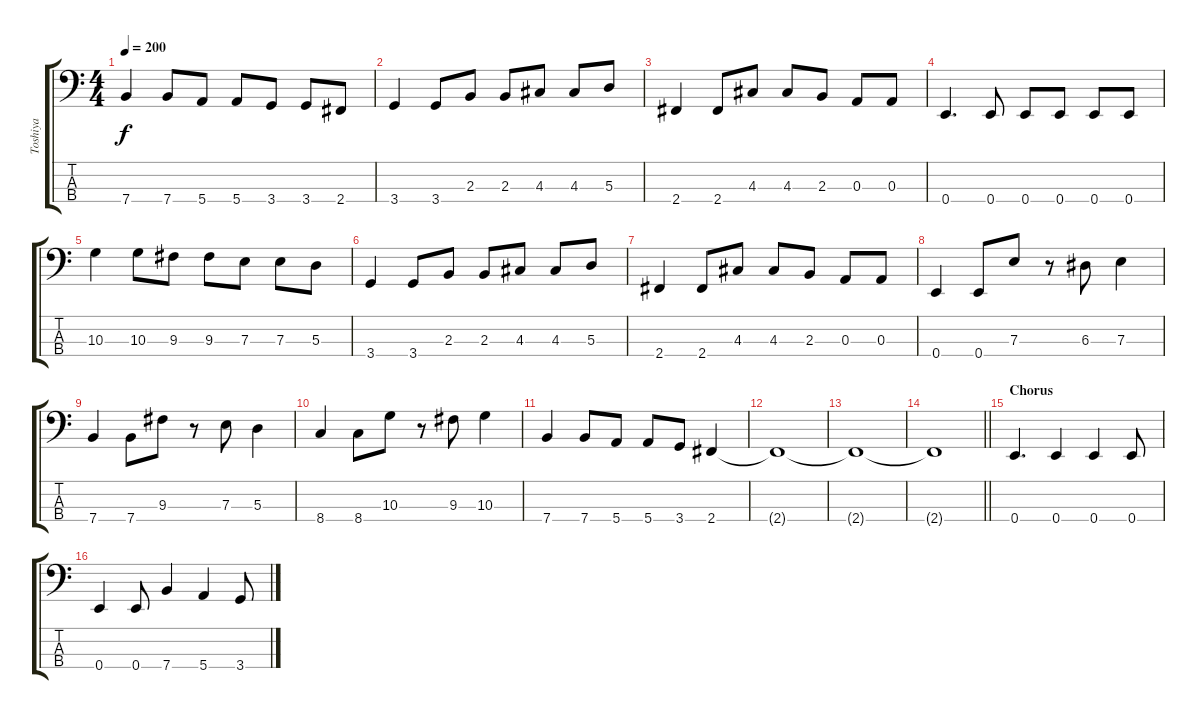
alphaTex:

\track ("Toshiya" "Toshiya") {instrument electricbasspick}
\staff {score tabs}
\tuning (G2 D2 A1 E1) {hide}
\ts (4 4)
\tempo 200
\clef f4
\ks c
7.4.4{dy f} 7.4.8 5.4.8 5.4.8 3.4.8 3.4.8 2.4.8 |
3.4.4 3.4.8 2.3.8 2.3.8 4.3.8 4.3.8 5.3.8 |
2.4.4 2.4.8 4.3.8 4.3.8 2.3.8 0.3.8 0.3.8 |
0.4.4{d} 0.4.8 0.4.8 0.4.8 0.4.8 0.4.8 |
10.3.4 10.3.8 9.3.8 9.3.8 7.3.8 7.3.8 5.3.8 |
3.4.4 3.4.8 2.3.8 2.3.8 4.3.8 4.3.8 5.3.8 |
2.4.4 2.4.8 4.3.8 4.3.8 2.3.8 0.3.8 0.3.8 |
0.4.4 0.4.8 7.3.8 r.8 6.3.8 7.3.4 |
7.4.4 7.4.8 9.3.8 r.8 7.3.8 5.3.4 |
8.4.4 8.4.8 10.3.8 r.8 9.3.8 10.3.4 |
7.4.4 7.4.8 5.4.8 5.4.8 3.4.8 2.4.4 |
2.4{t}.1 |
2.4{t}.1 |
\barLineRight lightlight
2.4{t}.1 |
\section ("" "Chorus")
0.4.4{d} 0.4.4 0.4.4 0.4.8 |
0.4.4 0.4.8 7.4.4 5.4.4 3.4.8
